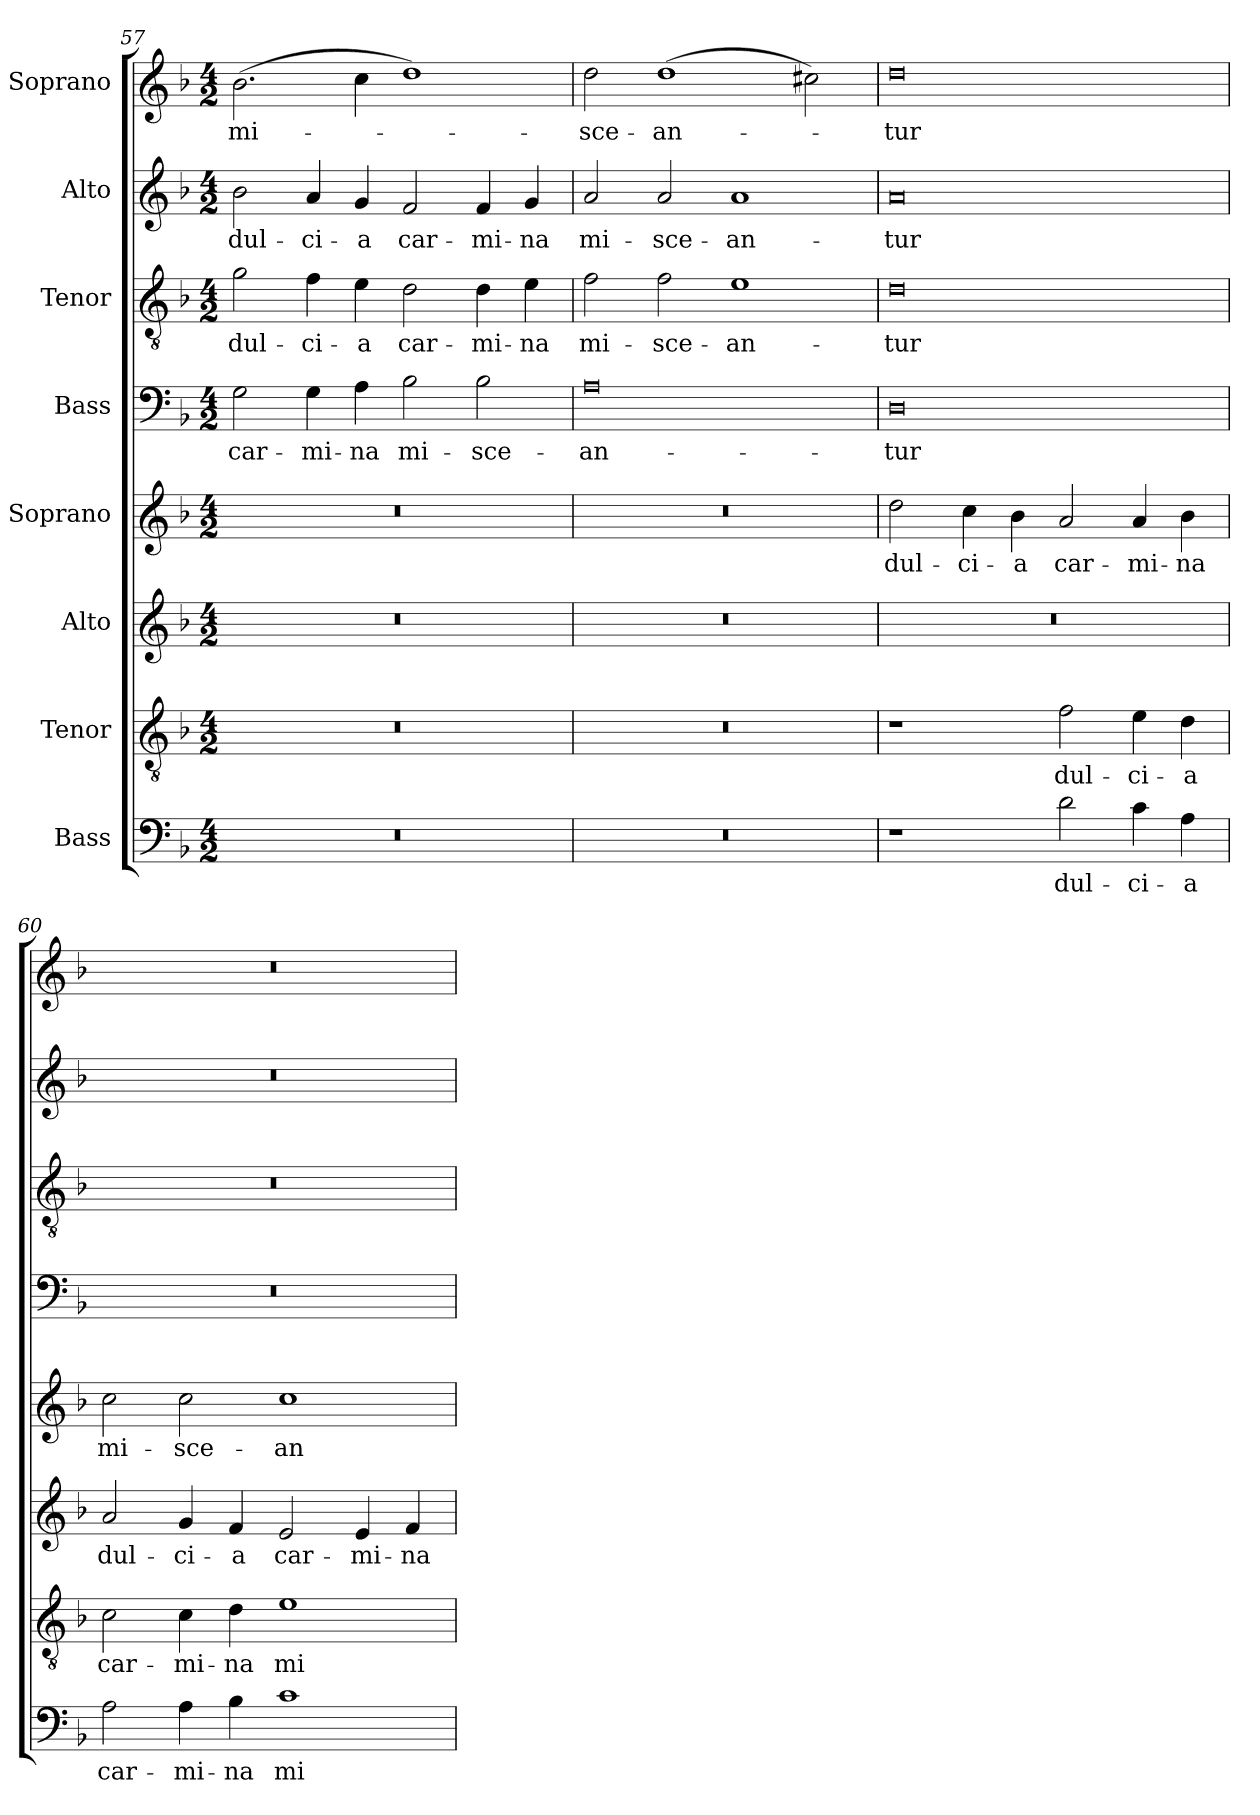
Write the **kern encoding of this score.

**kern	**text	**kern	**text	**kern	**text	**kern	**text	**kern	**text	**kern	**text	**kern	**text	**kern	**text
*part8	*part8	*part7	*part7	*part6	*part6	*part5	*part5	*part4	*part4	*part3	*part3	*part2	*part2	*part1	*part1
*staff8	*staff8	*staff7	*staff7	*staff6	*staff6	*staff5	*staff5	*staff4	*staff4	*staff3	*staff3	*staff2	*staff2	*staff1	*staff1
*I"Bass	*	*I"Tenor	*	*I"Alto	*	*I"Soprano	*	*I"Bass	*	*I"Tenor	*	*I"Alto	*	*I"Soprano	*
*clefF4	*	*clefGv2	*	*clefG2	*	*clefG2	*	*clefF4	*	*clefGv2	*	*clefG2	*	*clefG2	*
*k[b-]	*	*k[b-]	*	*k[b-]	*	*k[b-]	*	*k[b-]	*	*k[b-]	*	*k[b-]	*	*k[b-]	*
*F:	*	*F:	*	*F:	*	*F:	*	*F:	*	*F:	*	*F:	*	*F:	*
*M4/2	*	*M4/2	*	*M4/2	*	*M4/2	*	*M4/2	*	*M4/2	*	*M4/2	*	*M4/2	*
=57	=57	=57	=57	=57	=57	=57	=57	=57	=57	=57	=57	=57	=57	=57	=57
0r	.	0r	.	0r	.	0r	.	2G\	car-	2g\	dul-	2b-\	dul-	(2.b-\	mi-
.	.	.	.	.	.	.	.	4G\	-mi-	4f\	-ci-	4a/	-ci-	.	.
.	.	.	.	.	.	.	.	4A\	-na	4e\	-a	4g/	-a	4cc\	.
.	.	.	.	.	.	.	.	2B-\	mi-	2d\	car-	2f/	car-	1dd)	.
.	.	.	.	.	.	.	.	2B-\	-sce-	4d\	-mi-	4f/	-mi-	.	.
.	.	.	.	.	.	.	.	.	.	4e\	-na	4g/	-na	.	.
!!LO:LB:g=z
=58	=58	=58	=58	=58	=58	=58	=58	=58	=58	=58	=58	=58	=58	=58	=58
0r	.	0r	.	0r	.	0r	.	0A	-an-	2f\	mi-	2a/	mi-	2dd\	-sce-
.	.	.	.	.	.	.	.	.	.	2f\	-sce-	2a/	-sce-	(1dd	-an-
.	.	.	.	.	.	.	.	.	.	1e	-an-	1a	-an-	.	.
.	.	.	.	.	.	.	.	.	.	.	.	.	.	2cc#X\)	.
=59	=59	=59	=59	=59	=59	=59	=59	=59	=59	=59	=59	=59	=59	=59	=59
1r	.	1r	.	0r	.	2dd\	dul-	0D	-tur	0d	-tur	0a	-tur	0dd	-tur
.	.	.	.	.	.	4cc\	-ci-	.	.	.	.	.	.	.	.
.	.	.	.	.	.	4b-\	-a	.	.	.	.	.	.	.	.
2d\	dul-	2f\	dul-	.	.	2a/	car-	.	.	.	.	.	.	.	.
4c\	-ci-	4e\	-ci-	.	.	4a/	-mi-	.	.	.	.	.	.	.	.
4A\	-a	4d\	-a	.	.	4b-\	-na	.	.	.	.	.	.	.	.
=60	=60	=60	=60	=60	=60	=60	=60	=60	=60	=60	=60	=60	=60	=60	=60
2A\	car-	2c\	car-	2a/	dul-	2cc\	mi-	0r	.	0r	.	0r	.	0r	.
4A\	-mi-	4c\	-mi-	4g/	-ci-	2cc\	-sce-	.	.	.	.	.	.	.	.
4B-\	-na	4d\	-na	4f/	-a	.	.	.	.	.	.	.	.	.	.
1c	mi-	1e	mi-	2e/	car-	1cc	-an-	.	.	.	.	.	.	.	.
.	.	.	.	4e/	-mi-	.	.	.	.	.	.	.	.	.	.
.	.	.	.	4f/	-na	.	.	.	.	.	.	.	.	.	.
=	=	=	=	=	=	=	=	=	=	=	=	=	=	=	=
*-	*-	*-	*-	*-	*-	*-	*-	*-	*-	*-	*-	*-	*-	*-	*-
